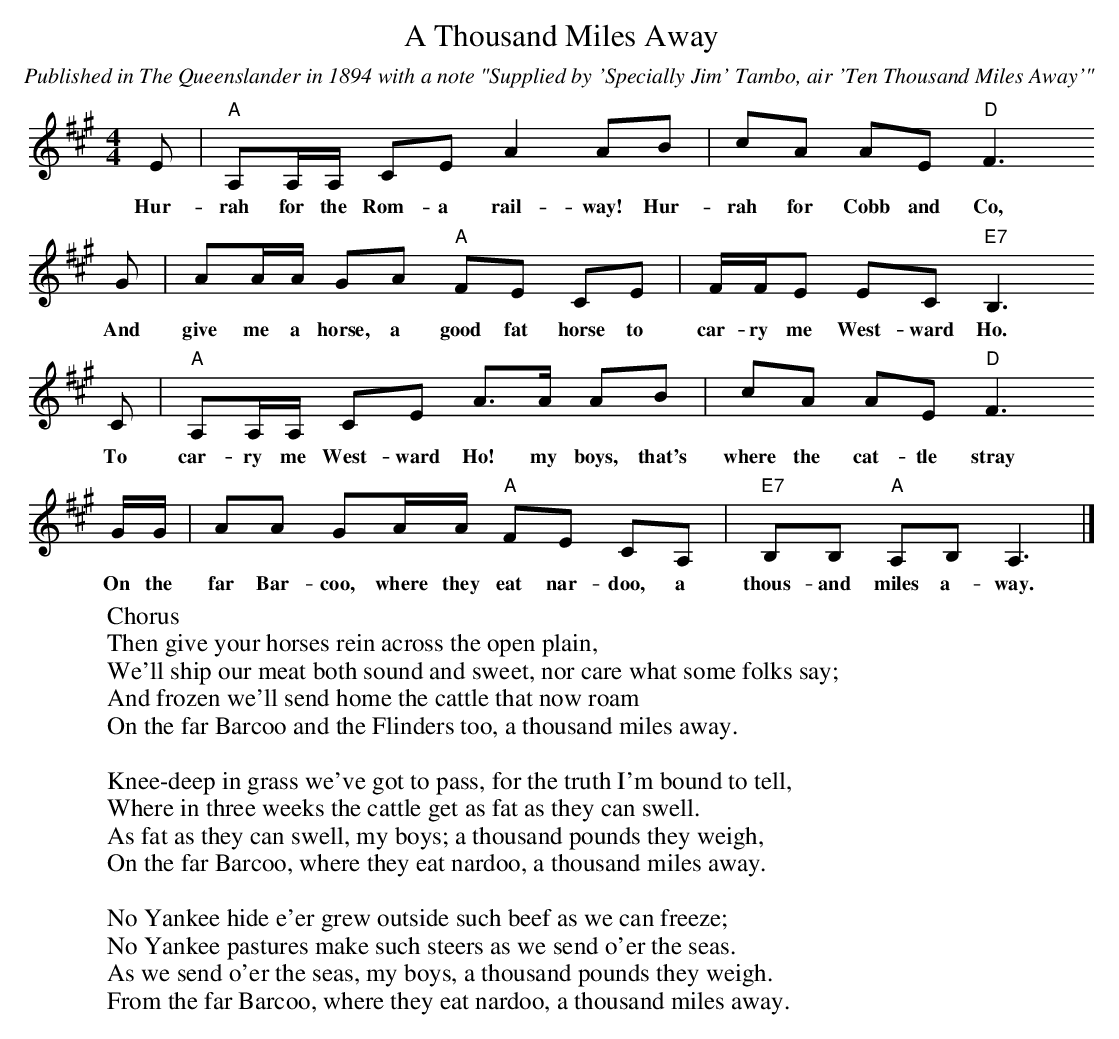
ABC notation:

X:1
T:Thousand Miles Away, A
C:Published in The Queenslander in 1894 with a note "Supplied by 'Specially Jim' Tambo, air 'Ten Thousand Miles Away'"
M:4/4
L:1/8
K:Amaj
E|"A"A,A,/2A,/2 CE A2 AB|cA AE "D"F3
w:Hur-rah for the Rom-a rail-way! Hur-rah for Cobb and Co,
G|AA/A/ GA "A"FE CE|F/F/E EC "E7"B,3
w:And give me a horse, a good fat horse to car-ry me West-ward Ho.
C|"A"A,A,/2A,/2 CE A>A AB|cA AE "D"F3
w:To car-ry me West-ward Ho! my boys, that's where the cat-tle stray
G/G/|AA GA/A/ "A"FE CA,|"E7"B,B, "A"A,B, A,3|]
w:On the far Bar-coo, where they eat nar-doo, a thous-and miles a-way.
W:Chorus
W:Then give your horses rein across the open plain,
W:We'll ship our meat both sound and sweet, nor care what some folks say;
W:And frozen we'll send home the cattle that now roam
W:On the far Barcoo and the Flinders too, a thousand miles away.
W:
W:Knee-deep in grass we've got to pass, for the truth I'm bound to tell,
W:Where in three weeks the cattle get as fat as they can swell.
W:As fat as they can swell, my boys; a thousand pounds they weigh,
W:On the far Barcoo, where they eat nardoo, a thousand miles away.
W:
W:No Yankee hide e'er grew outside such beef as we can freeze;
W:No Yankee pastures make such steers as we send o'er the seas.
W:As we send o'er the seas, my boys, a thousand pounds they weigh.
W:From the far Barcoo, where they eat nardoo, a thousand miles away.
